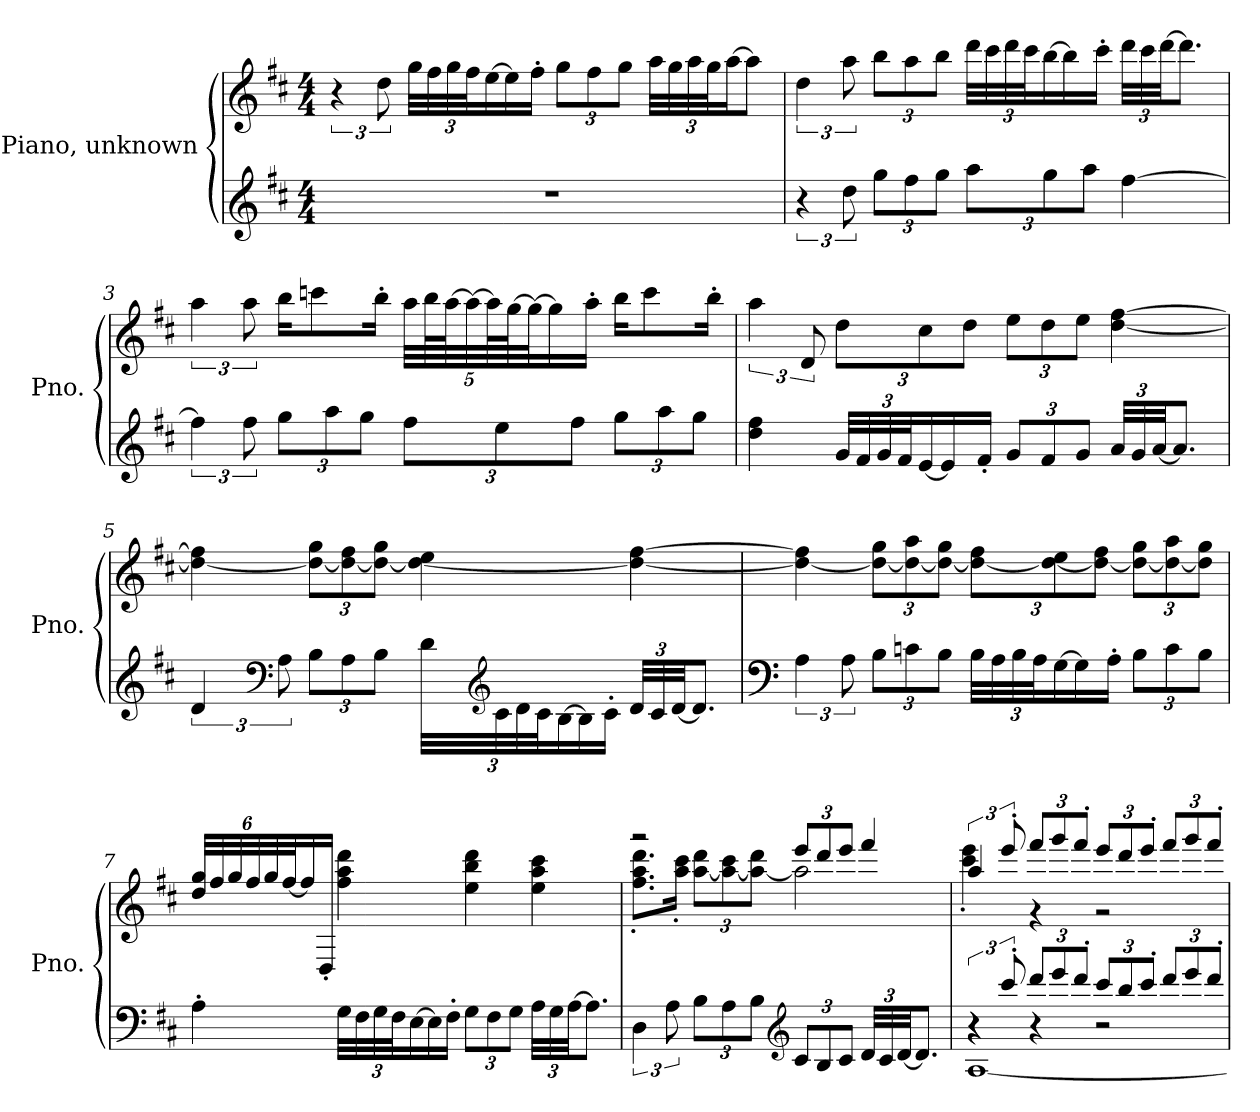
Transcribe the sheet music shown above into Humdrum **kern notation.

**kern	**kern
*part1	*part1
*staff2	*staff1
*I"Piano, unknown	*
*I'Pno.	*
*clefG2	*clefG2
*k[f#c#]	*k[f#c#]
*M4/4	*M4/4
*MM120	*MM120
=1	=1
1r	6r
.	12dd\
*	*Xbrackettup
.	48gg\LLL
.	48ff#\
.	48gg\
.	48ff#\J
.	[24ee\
.	16ee\]
.	16ff#'\JJ
.	12gg\L
.	12ff#\
.	12gg\J
.	48aa\LLL
.	48gg\
.	48aa\
.	48gg\J
.	[24aa\J
.	8aa\J]
=2	=2
*	*brackettup
6r	6dd\
12dd\	12aa\
*Xbrackettup	*Xbrackettup
12gg\L	12bb\L
12ff#\	12aa\
12gg\J	12bb\J
12aa\L	48ddd\LLL
.	48ccc#\
.	48ddd\
.	48ccc#\J
12gg\	[24bb\
.	16bb\]
12aa\J	.
.	16ccc#'\JJ
[4ff#\	48ddd\LLL
.	48ccc#\
.	[48ddd\JJ
.	8.ddd\J]
!!LO:LB:g=z
=3	=3
*brackettup	*brackettup
6ff#\]	6aa\
12ff#\	12aa\
*Xbrackettup	*
12gg\L	16bb\KL
.	8cccn\
12aa\	.
12gg\J	.
.	16bb'\Jk
*	*Xbrackettup
12ff#\L	40aa\LLL
.	80bb\L
.	[80aa\J
.	40aa\_
.	80aa\L]
12ee\	.
.	[80gg\J
.	40gg\J_
.	16gg\]
12ff#\J	.
.	16aa'\JJ
12gg\L	16bb\KL
.	8ccc\
12aa\	.
12gg\J	.
.	16bb'\Jk
=4	=4
*	*brackettup
4dd\ 4ff#\	6aa\
.	12d/
*	*Xbrackettup
48g/LLL	12dd\L
48f#/	.
48g/	.
48f#/J	.
[24e/	12cc#\
16e/]	.
.	12dd\J
16f#'/JJ	.
12g/L	12ee\L
12f#/	12dd\
12g/J	12ee\J
48a/LLL	[4dd\ [4ff#\
48g/	.
[48a/JJ	.
8.a/J]	.
!!LO:LB:g=z
=5	=5
*brackettup	*
6d/	4dd\_ 4ff#\]
*clefF4	*
12A\	.
*Xbrackettup	*
12B\L	12dd\_ 12gg\L
12A\	12dd\_ 12ff#\
12B\J	12dd\_ 12gg\J
48d\LLL	4dd\_ 4ee\
*clefG2	*
48c#\	.
48d\	.
48c#\J	.
[24B\	.
16B\]	.
16c#'\JJ	.
48d/LLL	4dd\_ [4ff#\
48c#/	.
[48d/JJ	.
8.d/J]	.
=6	=6
*clefF4	*
*brackettup	*
6A\	4dd\_ 4ff#\]
12A\	.
*Xbrackettup	*
12B\L	12dd\_ 12gg\L
12cn\	12dd\_ 12aa\
12B\J	12dd\_ 12gg\J
48B\LLL	12dd\_ 12ff#\L
48A\	.
48B\	.
48A\J	.
[24G\	12dd\_ 12ee\
16G\]	.
.	12dd\_ 12ff#\J
16A'\JJ	.
12B\L	12dd\_ 12gg\L
12c\	12dd\_ 12aa\
12B\J	12dd\] 12gg\J
!!LO:LB:g=z
=7	=7
4A'\	48dd/ 48gg/LLL
.	48ff#/
.	48gg/
.	48ff#/
.	48gg/
.	[48ff#/J
.	16ff#/]
.	16D'/JJ
48G\LLL	4ff#\ 4aa\ 4ddd\
48F#\	.
48G\	.
48F#\J	.
[24E\	.
16E\]	.
16F#'\JJ	.
12G\L	4ee\ 4bb\ 4ddd\
12F#\	.
12G\J	.
48A\LLL	4ee\ 4aa\ 4ccc#\
48G\	.
[48A\JJ	.
8.A\J]	.
=8	=8
*brackettup	*
*	*^
6D\	2r	8.ff#\' 8.aa\' 8.ddd\'L
12A\	.	.
.	.	16aa\' 16ccc#\'Jk
*Xbrackettup	*	*
12B\L	.	[12aa\ 12ddd\L
12A\	.	12aa\_ 12ccc#\
12B\J	.	12aa\_ 12ddd\J
*clefG2	*	*
12c#/L	12eee/L	2aa\]
12B/	12ddd/	.
12c#/J	12eee/J	.
48d/LLL	4fff#/	.
48c#/	.	.
[48d/JJ	.	.
8.d/J]	.	.
!!LO:LB:g=z	!!
=9	=9	=9
*^	*	*
*	*^	*	*
*	*	*brackettup	*brackettup	*
4r	[1A	6r	6aa/	4ccc#\' 4eee\'
.	.	12ccc#'/	12eee'/	.
*Xbrackettup	*	*	*Xbrackettup	*
12ddd/L	.	4r	12fff#/L	4r
12eee/	.	.	12ggg/	.
12ddd'/J	.	.	12fff#'/J	.
12ccc#/L	.	2r	12eee/L	2r
12bb/	.	.	12ddd/	.
12ccc#'/J	.	.	12eee'/J	.
12ddd/L	.	.	12fff#/L	.
12eee/	.	.	12ggg/	.
12ddd'/J	.	.	12fff#'/J	.
*v	*v	*v	*	*
*	*v	*v
=	=
*-	*-
